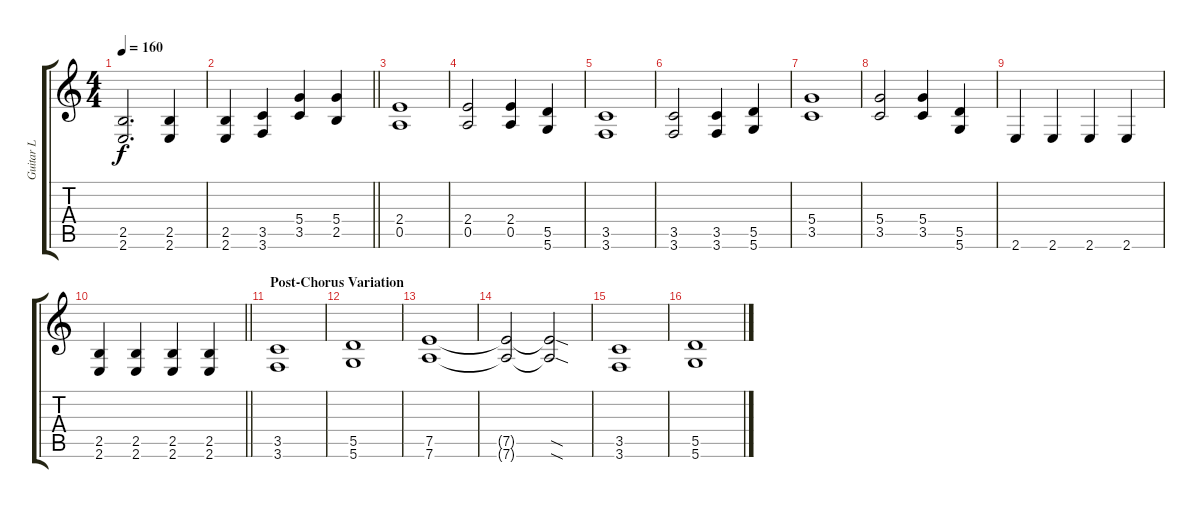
\track ("Guitar L" "Guitar L") {instrument distortionguitar}
\staff {score tabs}
\tuning (E4 B3 G3 D3 A2 D2) {hide}
\ts (4 4)
\tempo 160
\clef g2
\ks c
(2.5 2.6).2{d dy f} (2.5 2.6).4 |
\barLineRight lightlight
(2.5 2.6).4 (3.5 3.6).4 (5.4 3.5).4 (5.4 2.5).4 |
(2.4 0.5).1 |
(2.4 0.5).2 (2.4 0.5).4 (5.5 5.6).4 |
(3.5 3.6).1 |
(3.5 3.6).2 (3.5 3.6).4 (5.5 5.6).4 |
(5.4 3.5).1 |
(5.4 3.5).2 (5.4 3.5).4 (5.5 5.6).4 |
2.6.4 2.6.4 2.6.4 2.6.4 |
\barLineRight lightlight
(2.5 2.6).4 (2.5 2.6).4 (2.5 2.6).4 (2.5 2.6).4 |
\section ("" "Post-Chorus Variation")
(3.5 3.6).1 |
(5.5 5.6).1 |
(7.5 7.6).1 |
(7.5{t} 7.6{t}).2 (7.5{sod t} 7.6{sod t}).2 |
(3.5 3.6).1 |
(5.5 5.6).1
